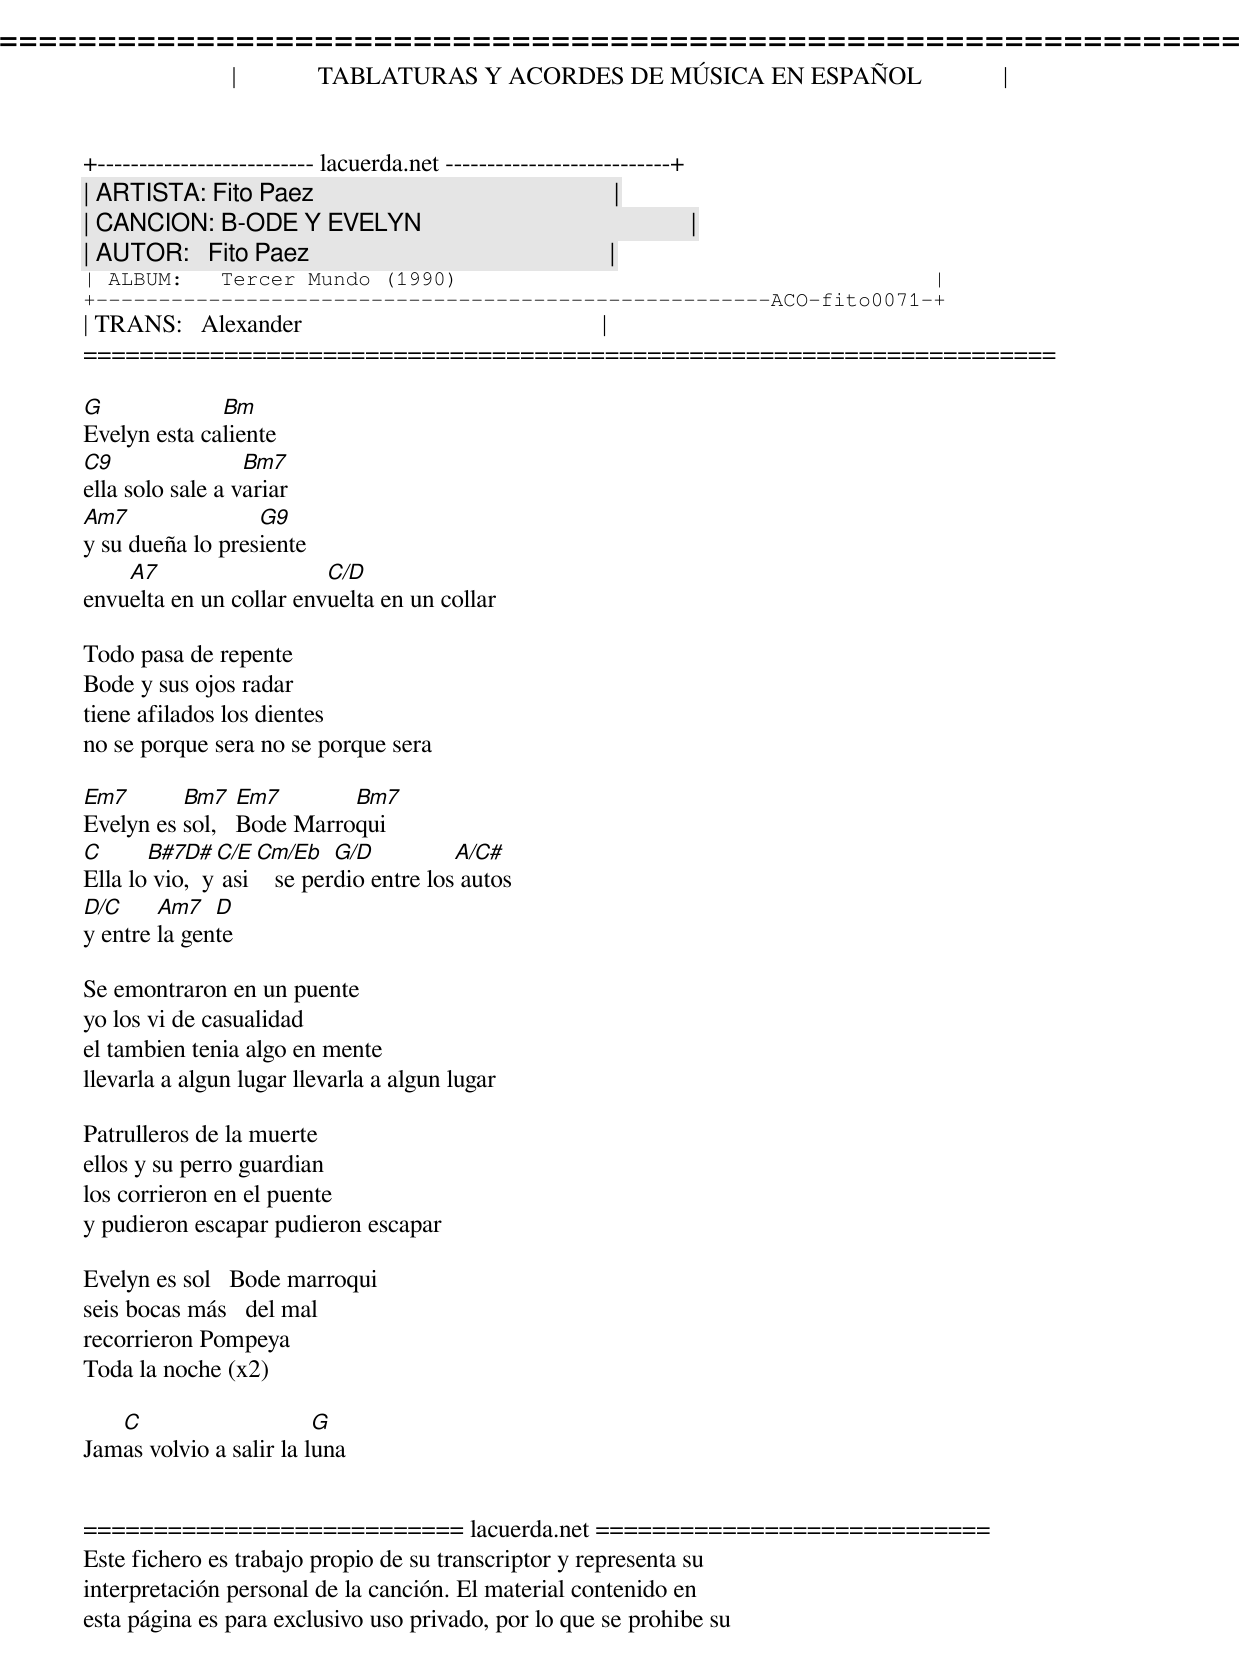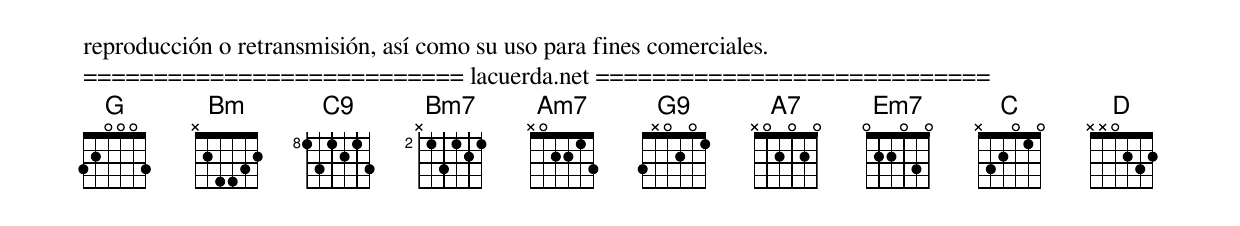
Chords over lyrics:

=====================================================================
|             TABLATURAS Y ACORDES DE MÚSICA EN ESPAÑOL             |
+-------------------------- lacuerda.net ---------------------------+
| ARTISTA: Fito Paez                                                |
| CANCION: B-ODE Y EVELYN                                           |
| AUTOR:   Fito Paez                                                |
| ALBUM:   Tercer Mundo (1990)                                      |
+------------------------------------------------------ACO-fito0071-+
| TRANS:   Alexander                                                |
=====================================================================

G             Bm
Evelyn esta caliente
C9                Bm7
ella solo sale a variar
Am7               G9
y su dueña lo presiente
    A7                   C/D
envuelta en un collar envuelta en un collar

Todo pasa de repente
Bode y sus ojos radar
tiene afilados los dientes
no se porque sera no se porque sera

Em7       Bm7    Em7       Bm7
Evelyn es sol,   Bode Marroqui
C      B#7D#   C/E Cm/Eb    G/D          A/C#
Ella lo vio,  y asi   se perdio entre los autos
D/C     Am7   D
y entre la gente

Se emontraron en un puente
yo los vi de casualidad
el tambien tenia algo en mente
llevarla a algun lugar llevarla a algun lugar

Patrulleros de la muerte
ellos y su perro guardian
los corrieron en el puente
y pudieron escapar pudieron escapar

Evelyn es sol   Bode marroqui
seis bocas más   del mal
recorrieron Pompeya
Toda la noche (x2)

   C                     G
Jamas volvio a salir la luna


=========================== lacuerda.net ============================
Este fichero es trabajo propio de su transcriptor y representa su
interpretación personal de la canción. El material contenido en
esta página es para exclusivo uso privado, por lo que se prohibe su
reproducción o retransmisión, así como su uso para fines comerciales.
=========================== lacuerda.net ============================
